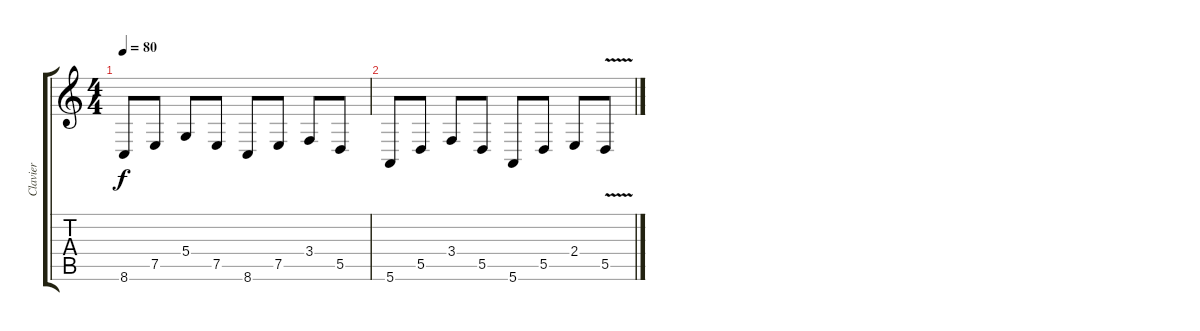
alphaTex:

\track ("Clavier" "Clavier") {instrument musicbox}
\staff {score tabs}
\tuning (E4 B3 G3 D3 A2 E2) {hide}
\ts (4 4)
\tempo 80
\clef g2
\ks c
8.6.8{dy f} 7.5.8 5.4.8 7.5.8 8.6.8 7.5.8 3.4.8 5.5.8 |
5.6.8 5.5.8 3.4.8 5.5.8 5.6.8 5.5.8 2.4.8 5.5{v}.8
